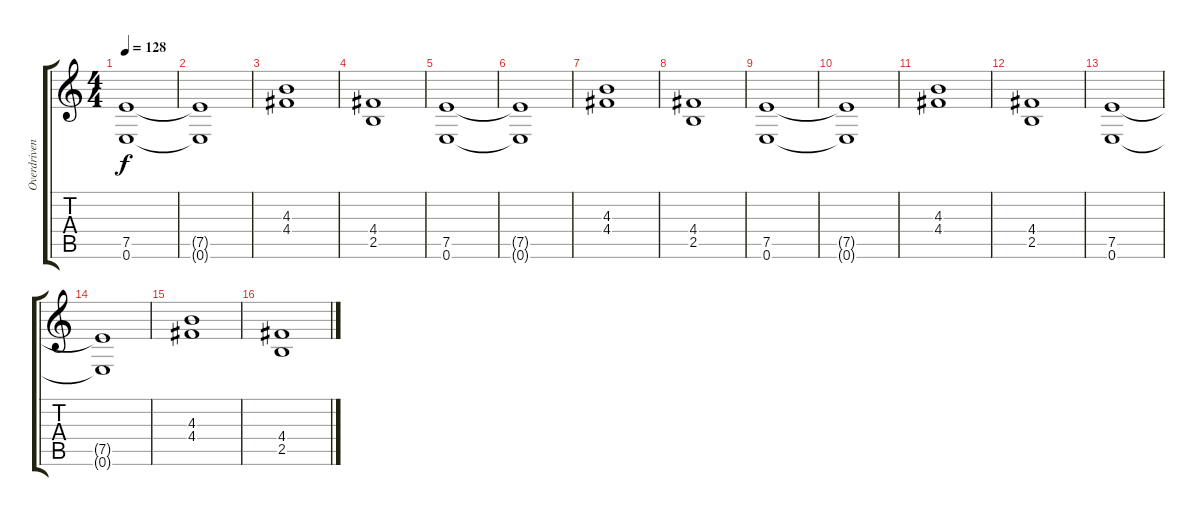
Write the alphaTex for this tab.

\track ("Overdriven Guitar I" "Overdriven") {instrument overdrivenguitar}
\staff {score tabs}
\tuning (E4 B3 G3 D3 A2 E2) {hide}
\ts (4 4)
\tempo 128
\clef g2
\ks c
(7.5 0.6).1{dy f} |
(7.5{t} 0.6{t}).1 |
(4.3 4.4).1 |
(4.4 2.5).1 |
(7.5 0.6).1 |
(7.5{t} 0.6{t}).1 |
(4.3 4.4).1 |
(4.4 2.5).1 |
(7.5 0.6).1 |
(7.5{t} 0.6{t}).1 |
(4.3 4.4).1 |
(4.4 2.5).1 |
(7.5 0.6).1 |
(7.5{t} 0.6{t}).1 |
(4.3 4.4).1 |
(4.4 2.5).1
